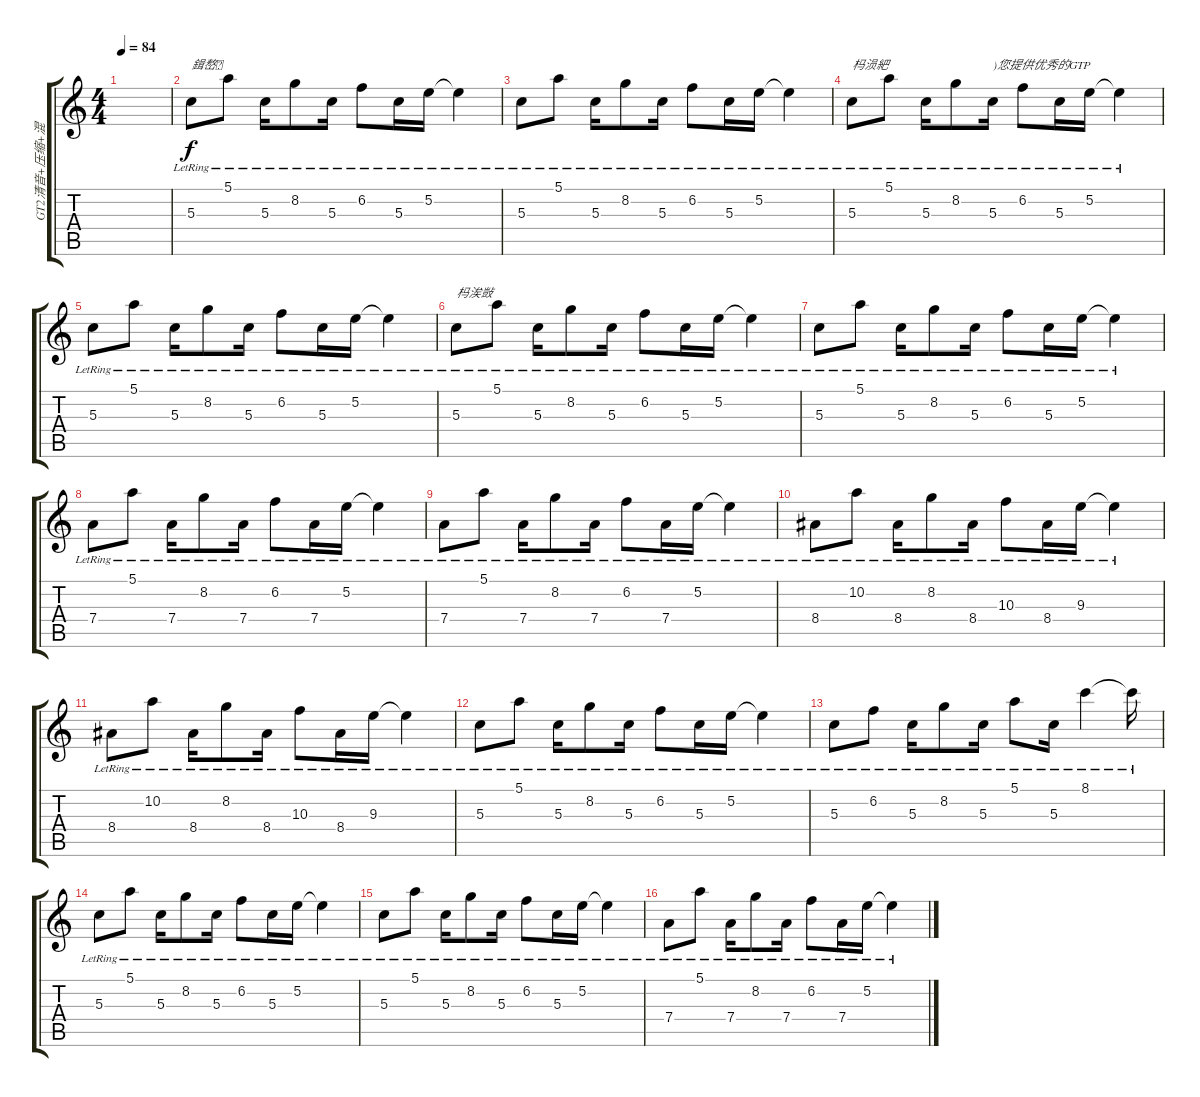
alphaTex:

\track ("GT2清音+压缩+混响" "GT2清音+压缩+混") {instrument acousticguitarnylon}
\staff {score tabs}
\tuning (E4 B3 G3 D3 A2 E2) {hide}
\ts (4 4)
\tempo 84
\clef g2
\ks c
|
5.3{lr}.8{txt "鍓嶅"} 5.1{lr}.8 5.3{lr}.16 8.2{lr}.8 5.3{lr}.16 6.2{lr}.8 5.3{lr}.16 5.2{lr}.16 5.2{lr t}.4 |
5.3{lr}.8 5.1{lr}.8 5.3{lr}.16 8.2{lr}.8 5.3{lr}.16 6.2{lr}.8 5.3{lr}.16 5.2{lr}.16 5.2{lr t}.4 |
5.3{lr}.8{txt "杩涢紦"} 5.1{lr}.8 5.3{lr}.16 8.2{lr}.8 5.3{lr}.16{txt ")您提供优秀的GTP"} 6.2{lr}.8 5.3{lr}.16 5.2{lr}.16 5.2{lr t}.4 |
5.3{lr}.8 5.1{lr}.8 5.3{lr}.16 8.2{lr}.8 5.3{lr}.16 6.2{lr}.8 5.3{lr}.16 5.2{lr}.16 5.2{lr t}.4 |
5.3{lr}.8{txt "杩涘敱"} 5.1{lr}.8 5.3{lr}.16 8.2{lr}.8 5.3{lr}.16 6.2{lr}.8 5.3{lr}.16 5.2{lr}.16 5.2{lr t}.4 |
5.3{lr}.8 5.1{lr}.8 5.3{lr}.16 8.2{lr}.8 5.3{lr}.16 6.2{lr}.8 5.3{lr}.16 5.2{lr}.16 5.2{lr t}.4 |
7.4{lr}.8 5.1{lr}.8 7.4{lr}.16 8.2{lr}.8 7.4{lr}.16 6.2{lr}.8 7.4{lr}.16 5.2{lr}.16 5.2{lr t}.4 |
7.4{lr}.8 5.1{lr}.8 7.4{lr}.16 8.2{lr}.8 7.4{lr}.16 6.2{lr}.8 7.4{lr}.16 5.2{lr}.16 5.2{lr t}.4 |
8.4{lr}.8 10.2{lr}.8 8.4{lr}.16 8.2{lr}.8 8.4{lr}.16 10.3{lr}.8 8.4{lr}.16 9.3{lr}.16 9.3{lr t}.4 |
8.4{lr}.8 10.2{lr}.8 8.4{lr}.16 8.2{lr}.8 8.4{lr}.16 10.3{lr}.8 8.4{lr}.16 9.3{lr}.16 9.3{lr t}.4 |
5.3{lr}.8 5.1{lr}.8 5.3{lr}.16 8.2{lr}.8 5.3{lr}.16 6.2{lr}.8 5.3{lr}.16 5.2{lr}.16 5.2{lr t}.4 |
5.3{lr}.8 6.2{lr}.8 5.3{lr}.16 8.2{lr}.8 5.3{lr}.16 5.1{lr}.8 5.3{lr}.16 8.1{lr}.4 8.1{lr t}.16 |
5.3{lr}.8 5.1{lr}.8 5.3{lr}.16 8.2{lr}.8 5.3{lr}.16 6.2{lr}.8 5.3{lr}.16 5.2{lr}.16 5.2{lr t}.4 |
5.3{lr}.8 5.1{lr}.8 5.3{lr}.16 8.2{lr}.8 5.3{lr}.16 6.2{lr}.8 5.3{lr}.16 5.2{lr}.16 5.2{lr t}.4 |
7.4{lr}.8 5.1{lr}.8 7.4{lr}.16 8.2{lr}.8 7.4{lr}.16 6.2{lr}.8 7.4{lr}.16 5.2{lr}.16 5.2{lr t}.4
